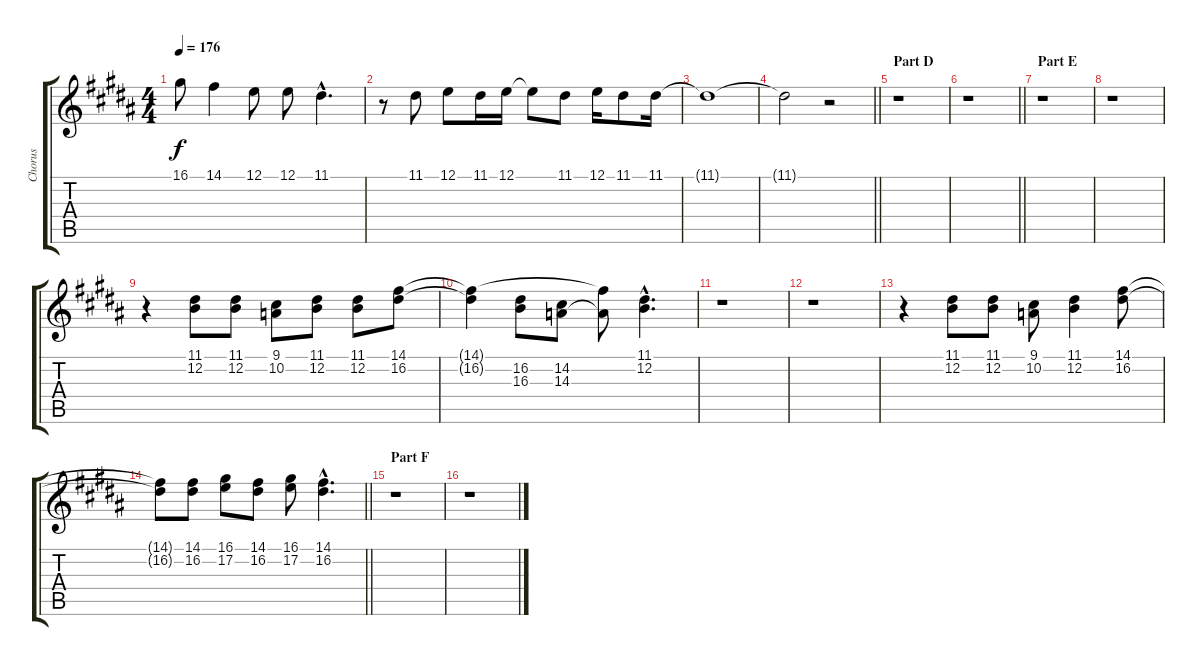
\track ("Chorus" "Chorus") {instrument trumpet}
\staff {score tabs}
\tuning (E4 B3 G3 D3 A2 E2) {hide}
\ts (4 4)
\tempo 176
\clef g2
\ks b
16.1{t}.8{dy f} 14.1.4 12.1.8 12.1.8 11.1{hac}.4{d} |
r.8 11.1.8 12.1.8 11.1.16 12.1.16 12.1{t}.8 11.1.8 12.1.16 11.1.8 11.1.16 |
11.1{t}.1 |
\barLineRight lightlight
11.1{t}.2 r.2 |
\section ("" "Part D")
r.1 |
\barLineRight lightlight
r.1 |
\section ("" "Part E")
r.1 |
r.1 |
r.4 (11.1 12.2).8 (11.1 12.2).8 (9.1 10.2).8 (11.1 12.2).8 (11.1 12.2).8 (14.1 16.2).8 |
(14.1{t} 16.2{t}).4 (16.2 16.3).8 (14.2 14.3).8 (14.1{t} 14.3{t}).8 (11.1{hac} 12.2{hac}).4{d} |
r.1 |
r.1 |
r.4 (11.1 12.2).8 (11.1 12.2).8 (9.1 10.2).8 (11.1 12.2).4 (14.1 16.2).8 |
\barLineRight lightlight
(14.1{t} 16.2{t}).8 (14.1 16.2).8 (16.1 17.2).8 (14.1 16.2).8 (16.1 17.2).8 (14.1{hac} 16.2{hac}).4{d} |
\section ("" "Part F")
r.1 |
r.1
